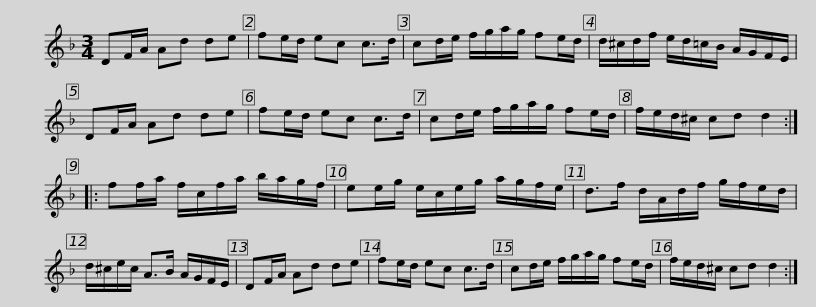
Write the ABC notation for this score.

X:1
L:1/8
M:3/4
I:linebreak $
K:Dmin
V:1 treble
V:1
 DF/A/ Ad de | fe/d/ ec c>d | cd/e/ f/g/a/g/ fe/d/ | d/^c/d/f/ e/d/=c/B/ A/G/F/E/ | DF/A/ Ad de |$ %5
 fe/d/ ec c>d | cd/e/ f/g/a/g/ fe/d/ | f/e/d/^c/ cd d2 :: ff/a/ f/c/f/a/ b/a/g/f/ |$ ee/g/ e/c/e/g/ a/g/f/e/ | %10
 d>f d/A/d/f/ g/f/e/d/ | d/^c/e/c/ A>B A/G/F/E/ | DF/A/ Ad de | fe/d/ ec c>d |$ cd/e/ f/g/a/g/ fe/d/ | %15
 f/e/d/^c/ cd d2 :| %16
